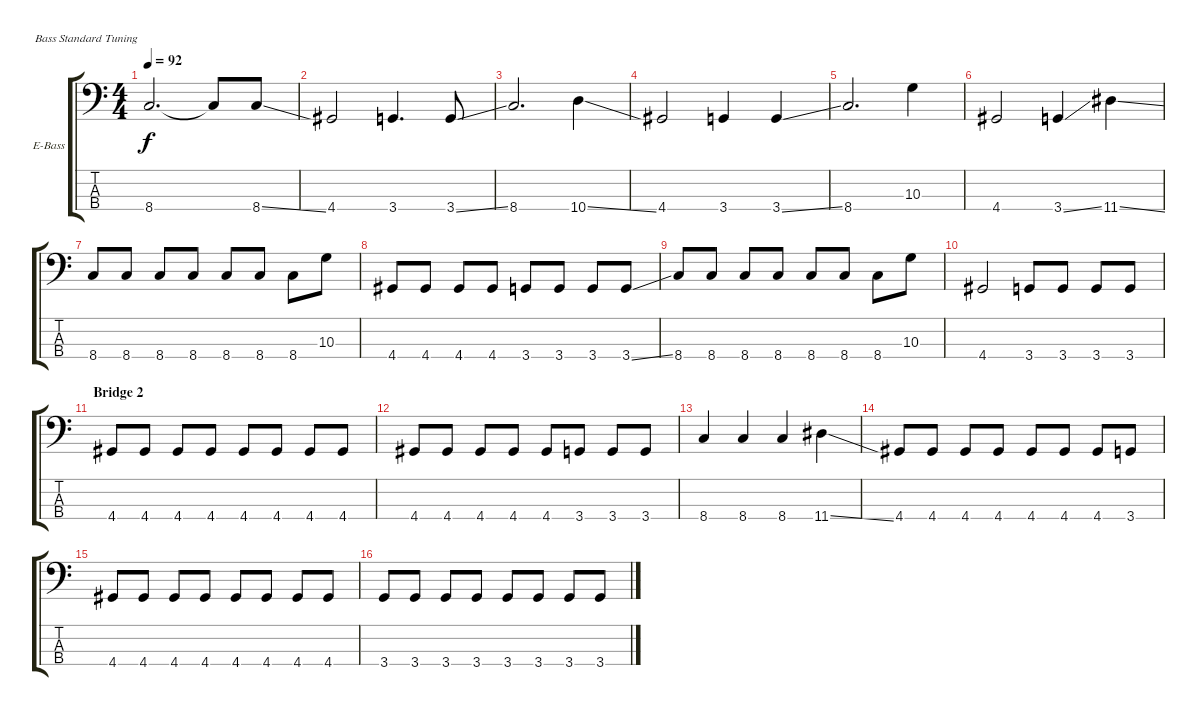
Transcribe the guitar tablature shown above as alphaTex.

\bracketExtendMode groupsimilarinstruments
\firstSystemTrackNameOrientation horizontal
\otherSystemsTrackNameOrientation horizontal
\track ("Bass" "E-Bass") {instrument electricbasspick}
\staff {score tabs}
\tuning (G2 D2 A1 E1)
\ts (4 4)
\tempo 92
\clef f4
\ks c
8.4.2{d dy f} 8.4{t}.8 8.4{ss}.8 |
4.4.2 3.4.4{d} 3.4{ss}.8 |
8.4.2{d} 10.4{ss}.4 |
4.4.2 3.4.4 3.4{ss}.4 |
8.4.2{d} 10.3.4 |
4.4.2 3.4{ss}.4 11.4{ss}.4 |
8.4.8 8.4.8 8.4.8 8.4.8 8.4.8 8.4.8 8.4.8 10.3.8 |
4.4.8 4.4.8 4.4.8 4.4.8 3.4.8 3.4.8 3.4.8 3.4{ss}.8 |
8.4.8 8.4.8 8.4.8 8.4.8 8.4.8 8.4.8 8.4.8 10.3.8 |
4.4.2 3.4.8 3.4.8 3.4.8 3.4.8 |
\section ("" "Bridge 2")
4.4.8 4.4.8 4.4.8 4.4.8 4.4.8 4.4.8 4.4.8 4.4.8 |
4.4.8 4.4.8 4.4.8 4.4.8 4.4.8 3.4.8 3.4.8 3.4.8 |
8.4.4 8.4.4 8.4.4 11.4{ss}.4 |
4.4.8 4.4.8 4.4.8 4.4.8 4.4.8 4.4.8 4.4.8 3.4.8 |
4.4.8 4.4.8 4.4.8 4.4.8 4.4.8 4.4.8 4.4.8 4.4.8 |
3.4.8 3.4.8 3.4.8 3.4.8 3.4.8 3.4.8 3.4.8 3.4{ss}.8
